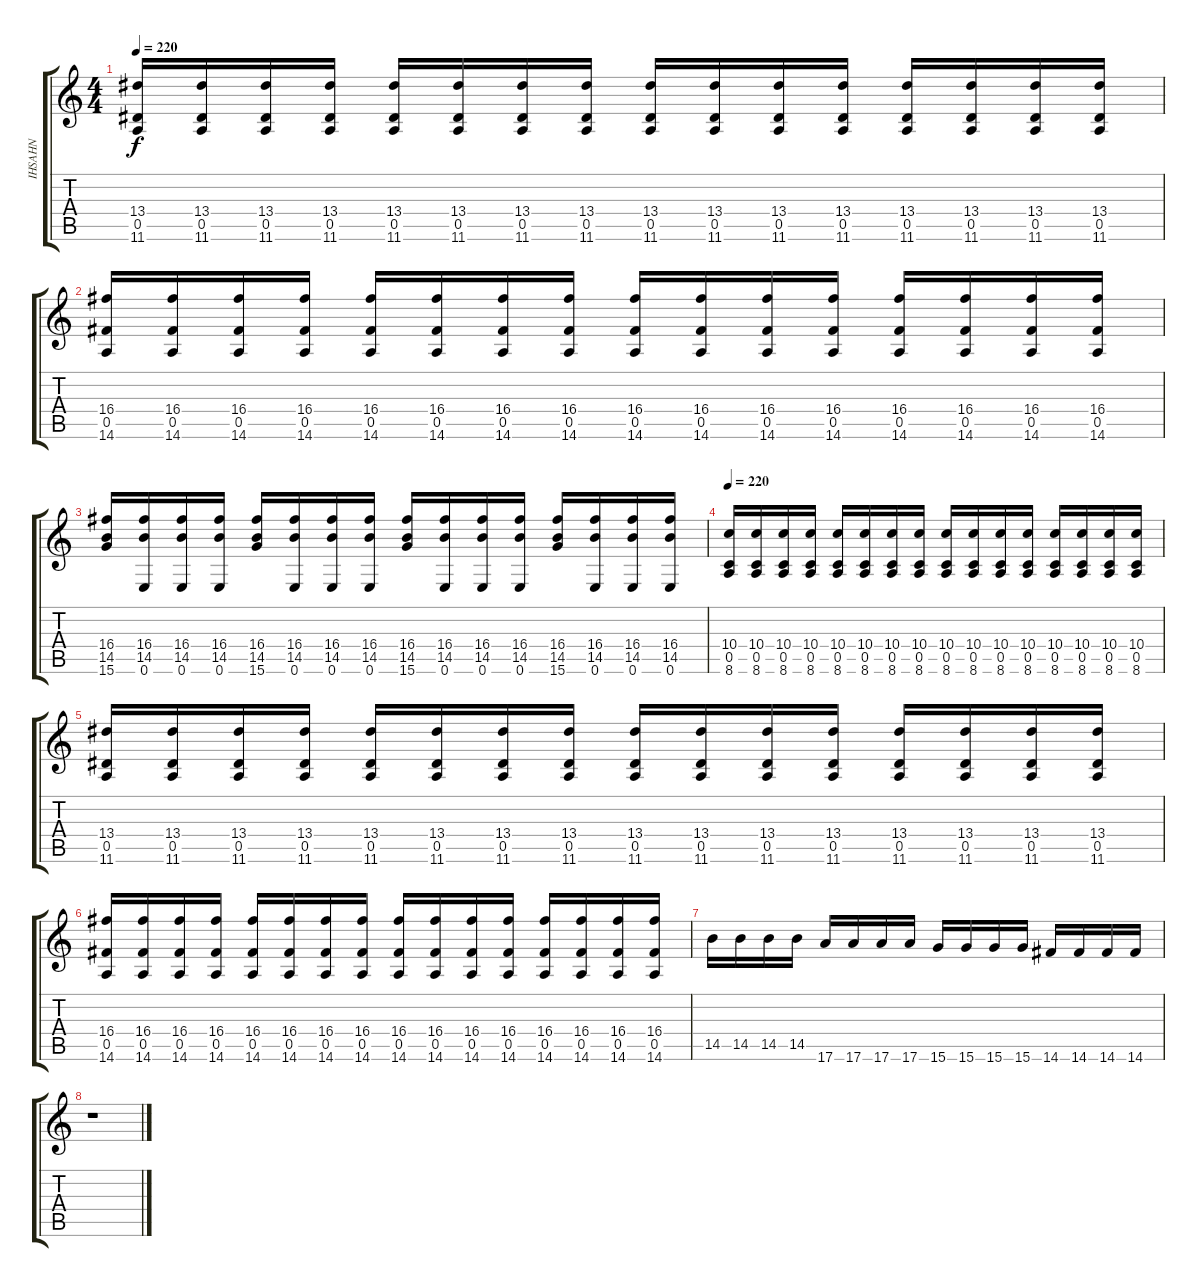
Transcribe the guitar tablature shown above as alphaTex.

\track ("IHSAHN" "IHSAHN") {instrument distortionguitar}
\staff {score tabs}
\tuning (E4 B3 G3 D3 A2 E2) {hide}
\ts (4 4)
\tempo 220
\clef g2
\ks c
(13.4 0.5 11.6).16{dy f} (13.4 0.5 11.6).16 (13.4 0.5 11.6).16 (13.4 0.5 11.6).16 (13.4 0.5 11.6).16 (13.4 0.5 11.6).16 (13.4 0.5 11.6).16 (13.4 0.5 11.6).16 (13.4 0.5 11.6).16 (13.4 0.5 11.6).16 (13.4 0.5 11.6).16 (13.4 0.5 11.6).16 (13.4 0.5 11.6).16 (13.4 0.5 11.6).16 (13.4 0.5 11.6).16 (13.4 0.5 11.6).16 |
(16.4 0.5 14.6).16 (16.4 0.5 14.6).16 (16.4 0.5 14.6).16 (16.4 0.5 14.6).16 (16.4 0.5 14.6).16 (16.4 0.5 14.6).16 (16.4 0.5 14.6).16 (16.4 0.5 14.6).16 (16.4 0.5 14.6).16 (16.4 0.5 14.6).16 (16.4 0.5 14.6).16 (16.4 0.5 14.6).16 (16.4 0.5 14.6).16 (16.4 0.5 14.6).16 (16.4 0.5 14.6).16 (16.4 0.5 14.6).16 |
(16.4 14.5 15.6).16 (16.4 14.5 0.6).16 (16.4 14.5 0.6).16 (16.4 14.5 0.6).16 (16.4 14.5 15.6).16 (16.4 14.5 0.6).16 (16.4 14.5 0.6).16 (16.4 14.5 0.6).16 (16.4 14.5 15.6).16 (16.4 14.5 0.6).16 (16.4 14.5 0.6).16 (16.4 14.5 0.6).16 (16.4 14.5 15.6).16 (16.4 14.5 0.6).16 (16.4 14.5 0.6).16 (16.4 14.5 0.6).16 |
\tempo 220
(10.4 0.5 8.6).16 (10.4 0.5 8.6).16 (10.4 0.5 8.6).16 (10.4 0.5 8.6).16 (10.4 0.5 8.6).16 (10.4 0.5 8.6).16 (10.4 0.5 8.6).16 (10.4 0.5 8.6).16 (10.4 0.5 8.6).16 (10.4 0.5 8.6).16 (10.4 0.5 8.6).16 (10.4 0.5 8.6).16 (10.4 0.5 8.6).16 (10.4 0.5 8.6).16 (10.4 0.5 8.6).16 (10.4 0.5 8.6).16 |
(13.4 0.5 11.6).16 (13.4 0.5 11.6).16 (13.4 0.5 11.6).16 (13.4 0.5 11.6).16 (13.4 0.5 11.6).16 (13.4 0.5 11.6).16 (13.4 0.5 11.6).16 (13.4 0.5 11.6).16 (13.4 0.5 11.6).16 (13.4 0.5 11.6).16 (13.4 0.5 11.6).16 (13.4 0.5 11.6).16 (13.4 0.5 11.6).16 (13.4 0.5 11.6).16 (13.4 0.5 11.6).16 (13.4 0.5 11.6).16 |
(16.4 0.5 14.6).16 (16.4 0.5 14.6).16 (16.4 0.5 14.6).16 (16.4 0.5 14.6).16 (16.4 0.5 14.6).16 (16.4 0.5 14.6).16 (16.4 0.5 14.6).16 (16.4 0.5 14.6).16 (16.4 0.5 14.6).16 (16.4 0.5 14.6).16 (16.4 0.5 14.6).16 (16.4 0.5 14.6).16 (16.4 0.5 14.6).16 (16.4 0.5 14.6).16 (16.4 0.5 14.6).16 (16.4 0.5 14.6).16 |
14.5.16 14.5.16 14.5.16 14.5.16 17.6.16 17.6.16 17.6.16 17.6.16 15.6.16 15.6.16 15.6.16 15.6.16 14.6.16 14.6.16 14.6.16 14.6.16 |
r.1
